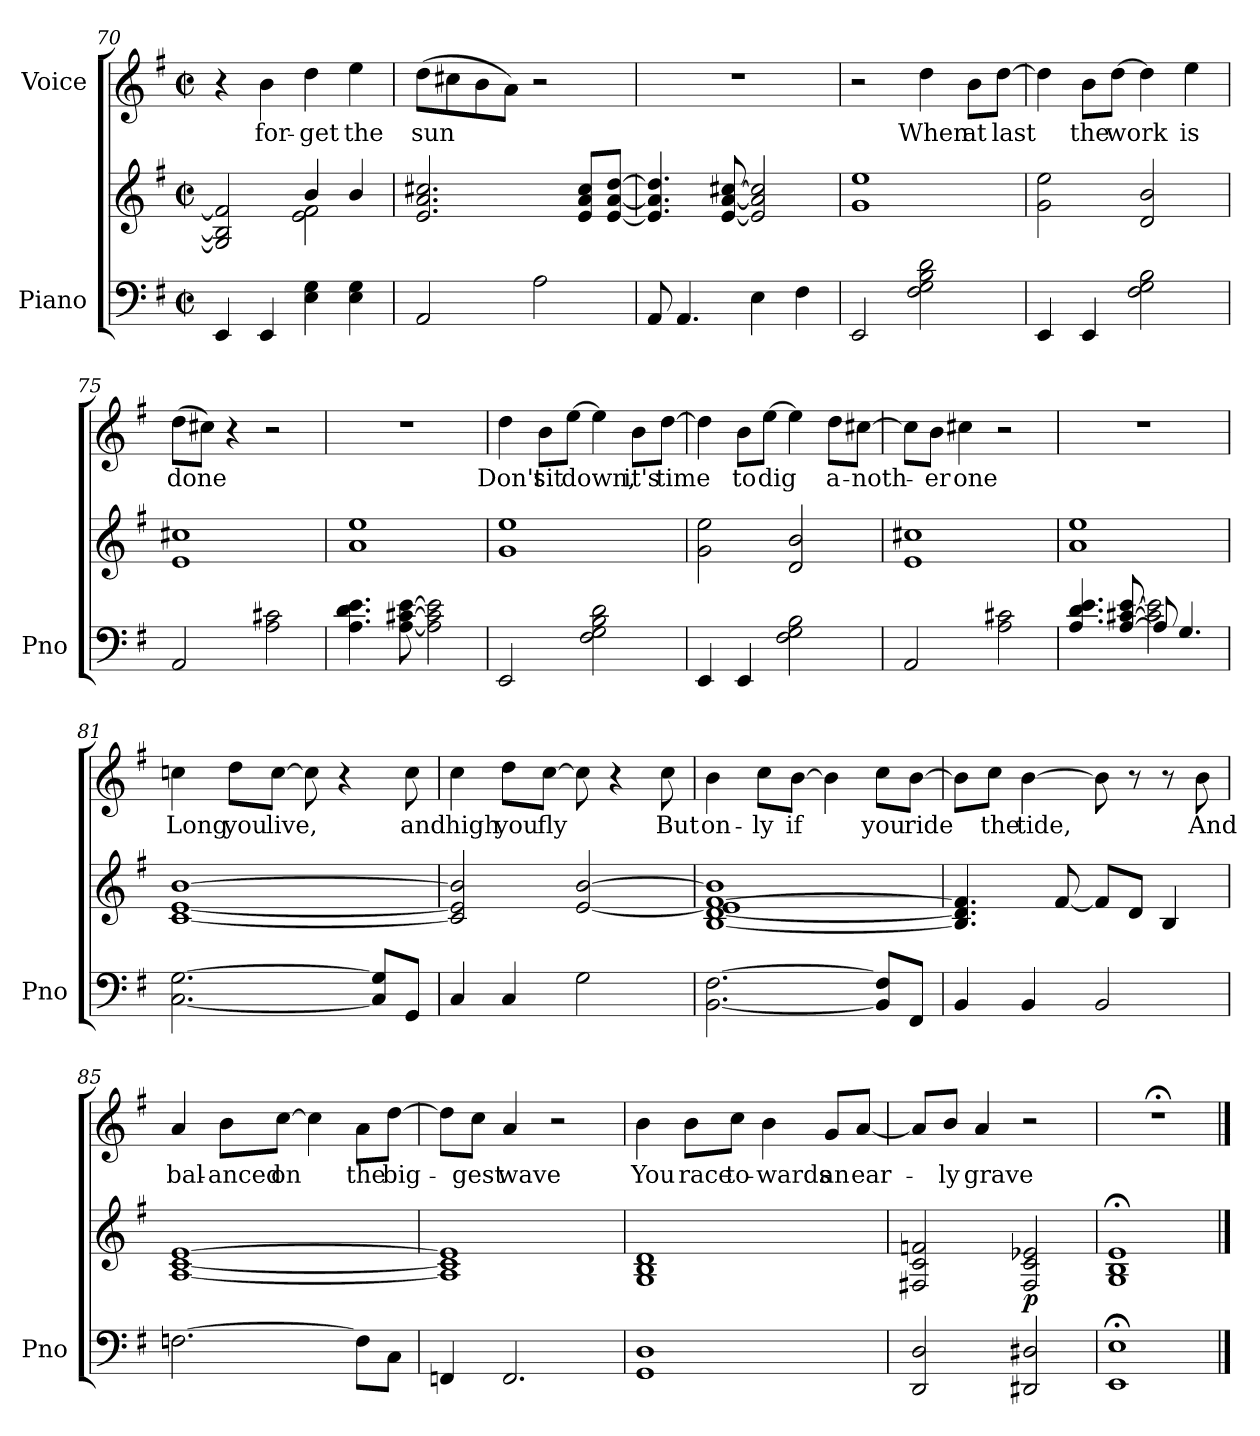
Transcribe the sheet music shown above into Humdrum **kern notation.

**kern	**kern	**dynam	**kern	**text
*part2	*part2	*part2	*part1	*part1
*staff3	*staff2	*staff2/3	*staff1	*staff1
*I"Piano	*	*	*I"Voice	*
*I'Pno	*	*	*	*
*clefF4	*clefG2	*	*clefG2	*
*k[f#]	*k[f#]	*	*k[f#]	*
*M2/2	*M2/2	*	*M2/2	*
*met(c|)	*met(c|)	*	*met(c|)	*
=70	=70	=70	=70	=70
*	*^	*	*	*
4EE/	2G/] 2B/] 2f#/]	2ryy	.	4r	.
4EE/	.	.	.	4b\	for-
4E\ 4G\	4b/	2e\ 2f#\	.	4dd\	-get
4E\ 4G\	4b/	.	.	4ee\	the
*	*v	*v	*	*	*
=71	=71	=71	=71	=71
2AA/	2.e/ 2.a/ 2.cc#X/	.	(8dd\L	sun
.	.	.	8cc#X\	.
.	.	.	8b\	.
.	.	.	8a\J)	.
2A\	.	.	2r	.
.	8e/ 8a/ 8cc#/L	.	.	.
.	[8e/ [8a/ [8dd/J	.	.	.
=72	=72	=72	=72	=72
8AA/	4.e/] 4.a/] 4.dd/]	.	1r	.
4.AA/	.	.	.	.
.	[8e/ [8a/ [8cc#X/	.	.	.
4E\	2e/] 2a/] 2cc#/]	.	.	.
4F#\	.	.	.	.
=73	=73	=73	=73	=73
2EE/	1g 1ee	.	2r	.
2F#\ 2G\ 2B\ 2d\	.	.	4dd\	When
.	.	.	8b\L	at
.	.	.	[8dd\J	last
=74	=74	=74	=74	=74
4EE/	2g\ 2ee\	.	4dd\]	.
4EE/	.	.	8b\L	the
.	.	.	[8dd\J	work
2F#\ 2G\ 2B\	2d/ 2b/	.	4dd\]	.
.	.	.	4ee\	is
!!LO:LB:g=z
=75	=75	=75	=75	=75
2AA/	1e 1cc#X	.	(8dd\L	done
.	.	.	8cc#X\J)	.
.	.	.	4r	.
2A\ 2c#X\	.	.	2r	.
=76	=76	=76	=76	=76
4.A\ 4.d\ 4.e\	1a 1ee	.	1r	.
[8A\ [8c#X\ [8e\	.	.	.	.
2A\] 2c#\] 2e\]	.	.	.	.
=77	=77	=77	=77	=77
2EE/	1g 1ee	.	4dd\	Don't
.	.	.	8b\L	sit
.	.	.	[8ee\J	down,
2F#\ 2G\ 2B\ 2d\	.	.	4ee\]	.
.	.	.	8b\L	it's
.	.	.	[8dd\J	time
=78	=78	=78	=78	=78
4EE/	2g\ 2ee\	.	4dd\]	.
4EE/	.	.	8b\L	to
.	.	.	[8ee\J	dig
2F#\ 2G\ 2B\	2d/ 2b/	.	4ee\]	.
.	.	.	8dd\L	a-
.	.	.	[8cc#X\J	-noth-
=79	=79	=79	=79	=79
2AA/	1e 1cc#X	.	8cc#\L]	.
.	.	.	8b\J	er
.	.	.	4cc#X\	one
2A\ 2c#X\	.	.	2r	.
!!LO:LB:g=z
=80	=80	=80	=80	=80
*^	*	*	*	*
4.A/ 4.d/ 4.e/	2ryy	1a 1ee	.	1r	.
[8A/ [8c#X/ [8e/	.	.	.	.	.
8A/]	2c#\] 2e\]	.	.	.	.
4.G/	.	.	.	.	.
*v	*v	*	*	*	*
=81	=81	=81	=81	=81
[2.C\ [2.G\	[1c [1e [1b	.	4ccn\	Long
.	.	.	8dd\L	you
.	.	.	[8cc\J	live,
.	.	.	8cc\]	.
.	.	.	4r	.
8C/] 8G/]L	.	.	.	.
8GG/J	.	.	8cc\	and
=82	=82	=82	=82	=82
4C/	2c/] 2e/] 2b/]	.	4cc\	high
4C/	.	.	8dd\L	you
.	.	.	[8cc\J	fly
2G\	[2e/ [2b/	.	8cc\]	.
.	.	.	4r	.
.	.	.	8cc\	But
=83	=83	=83	=83	=83
[2.BB\ [2.F#\	[1B [1d 1e] [1f# 1b]	.	4b\	on-
.	.	.	8cc\L	-ly
.	.	.	[8b\J	if
.	.	.	4b\]	.
8BB/] 8F#/]L	.	.	8cc\L	you
8FF#/J	.	.	[8b\J	ride
=84	=84	=84	=84	=84
4BB/	4.B/] 4.d/] 4.f#/]	.	8b\L]	.
.	.	.	8cc\J	the
4BB/	.	.	[4b\	tide,
.	[8f#/	.	.	.
2BB/	8f#/L]	.	8b\]	.
.	8d/J	.	8r	.
.	4B/	.	8r	.
.	.	.	8b\	And
!!LO:PB:g=z
=85	=85	=85	=85	=85
[2.Fn\	[1A [1c [1e	.	4a/	bal-
.	.	.	8b\L	-anced
.	.	.	[8cc\J	on
.	.	.	4cc\]	.
8F\L]	.	.	8a\L	the
8C\J	.	.	[8dd\J	big-
=86	=86	=86	=86	=86
4FFn/	1A] 1c] 1e]	.	8dd\L]	.
.	.	.	8cc\J	gest
2.FF/	.	.	4a/	wave
.	.	.	2r	.
=87	=87	=87	=87	=87
1GG 1D	1G 1B 1d	.	4b\	You
.	.	.	8b\L	race
.	.	.	8cc\J	to-
.	.	.	4b\	-wards
.	.	.	8g/L	an
.	.	.	[8a/J	ear-
=88	=88	=88	=88	=88
2DD/ 2D/	2F#X/ 2c/ 2fn/	.	8a/L]	.
.	.	.	8b/J	ly
.	.	.	4a/	grave
!	!	!LO:DY:a=2	!	!
2DD#X/ 2D#X/	2F#/ 2c/ 2e-X/	p	2r	.
=89	=89	=89	=89	=89
1EE;<Z 1E;<Z	1G;<Z 1B;<Z 1e;<Z	.	1r;<	.
==	==	==	==	==
*-	*-	*-	*-	*-
